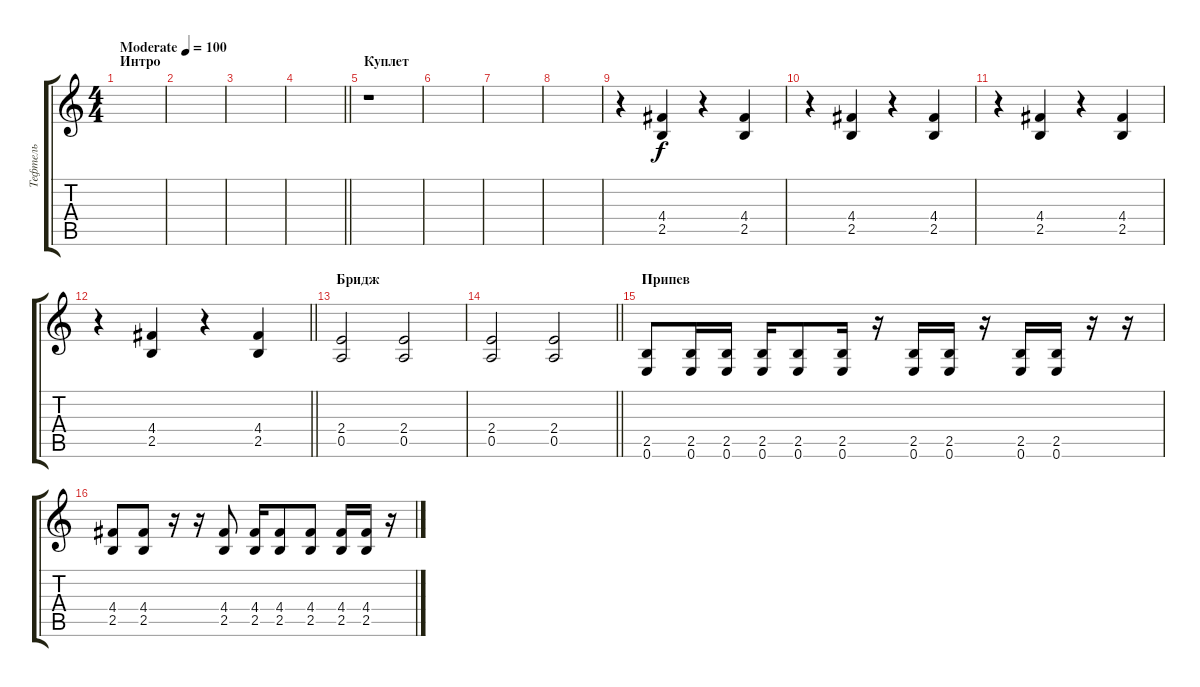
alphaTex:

\track ("Тефтель" "Тефтель") {instrument distortionguitar}
\staff {score tabs}
\tuning (E4 B3 G3 D3 A2 E2) {hide}
\ts (4 4)
\section ("" "Интро")
\tempo (100 "Moderate")
\clef g2
\ks c
|
|
|
\barLineRight lightlight
|
\section ("" "Куплет")
r.1 |
|
|
|
r.4 (4.4 2.5).4 r.4 (4.4 2.5).4 |
r.4 (4.4 2.5).4 r.4 (4.4 2.5).4 |
r.4 (4.4 2.5).4 r.4 (4.4 2.5).4 |
\barLineRight lightlight
r.4 (4.4 2.5).4 r.4 (4.4 2.5).4 |
\section ("" "Бридж")
(2.4 0.5).2 (2.4 0.5).2 |
\barLineRight lightlight
(2.4 0.5).2 (2.4 0.5).2 |
\section ("" "Припев")
(2.5 0.6).8 (2.5 0.6).16 (2.5 0.6).16 (2.5 0.6).16 (2.5 0.6).8 (2.5 0.6).16 r.16 (2.5 0.6).16 (2.5 0.6).16 r.16 (2.5 0.6).16 (2.5 0.6).16 r.16 r.16 |
(4.4 2.5).8 (4.4 2.5).8 r.16 r.16 (4.4 2.5).8 (4.4 2.5).16 (4.4 2.5).8 (4.4 2.5).8 (4.4 2.5).16 (4.4 2.5).16 r.16
